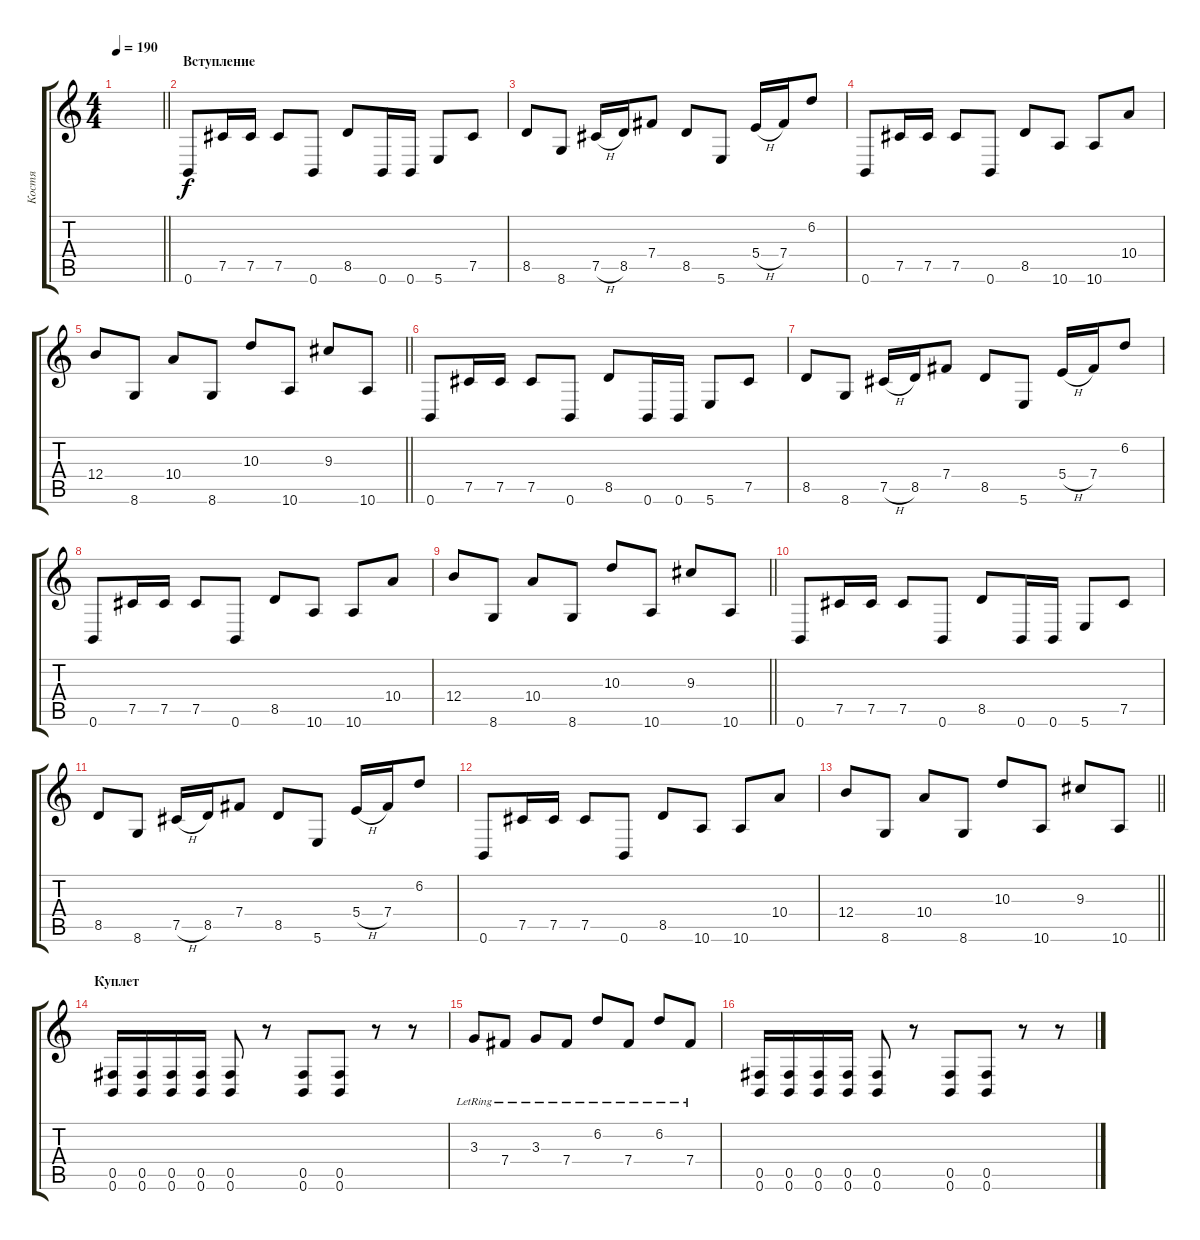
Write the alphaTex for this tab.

\track ("Костя" "Костя") {instrument distortionguitar}
\staff {score tabs}
\tuning (Db4 Ab3 E3 B2 Gb2 B1) {hide}
\ts (4 4)
\tempo 190
\clef g2
\barLineRight lightlight
\ks c
|
\section ("" "Вступление")
0.6.8 7.5.16 7.5.16 7.5.8 0.6.8 8.5.8 0.6.16 0.6.16 5.6.8 7.5.8 |
8.5.8 8.6.8 7.5{h}.16 8.5.16 7.4.8 8.5.8 5.6.8 5.4{h}.16 7.4.16 6.2.8 |
0.6.8 7.5.16 7.5.16 7.5.8 0.6.8 8.5.8 10.6.8 10.6.8 10.4.8 |
\barLineRight lightlight
12.4.8 8.6.8 10.4.8 8.6.8 10.3.8 10.6.8 9.3.8 10.6.8 |
0.6.8 7.5.16 7.5.16 7.5.8 0.6.8 8.5.8 0.6.16 0.6.16 5.6.8 7.5.8 |
8.5.8 8.6.8 7.5{h}.16 8.5.16 7.4.8 8.5.8 5.6.8 5.4{h}.16 7.4.16 6.2.8 |
0.6.8 7.5.16 7.5.16 7.5.8 0.6.8 8.5.8 10.6.8 10.6.8 10.4.8 |
\barLineRight lightlight
12.4.8 8.6.8 10.4.8 8.6.8 10.3.8 10.6.8 9.3.8 10.6.8 |
0.6.8 7.5.16 7.5.16 7.5.8 0.6.8 8.5.8 0.6.16 0.6.16 5.6.8 7.5.8 |
8.5.8 8.6.8 7.5{h}.16 8.5.16 7.4.8 8.5.8 5.6.8 5.4{h}.16 7.4.16 6.2.8 |
0.6.8 7.5.16 7.5.16 7.5.8 0.6.8 8.5.8 10.6.8 10.6.8 10.4.8 |
\barLineRight lightlight
12.4.8 8.6.8 10.4.8 8.6.8 10.3.8 10.6.8 9.3.8 10.6.8 |
\section ("" "Куплет")
(0.5 0.6).16 (0.5 0.6).16 (0.5 0.6).16 (0.5 0.6).16 (0.5 0.6).8 r.8 (0.5 0.6).8 (0.5 0.6).8 r.8 r.8 |
3.3{lr}.8 7.4{lr}.8 3.3{lr}.8 7.4{lr}.8 6.2{lr}.8 7.4{lr}.8 6.2{lr}.8 7.4{lr}.8 |
(0.5 0.6).16 (0.5 0.6).16 (0.5 0.6).16 (0.5 0.6).16 (0.5 0.6).8 r.8 (0.5 0.6).8 (0.5 0.6).8 r.8 r.8
